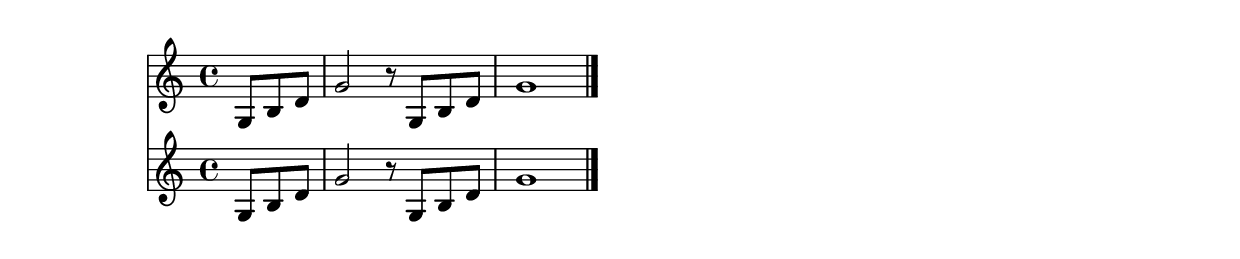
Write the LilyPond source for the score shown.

\version "2.19.22"

\header {
  texidoc = "@code{make-relative} has to copy its argument expressions
in case the generated music expression is getting copied and modified.

The code here defines a @code{\\reltranspose} function working inside
of @code{\\relative} and uses it.  Both staves should appear
identical."
}

\layout {
  ragged-right = ##t
}

reltranspose =
#(define-music-function (from to music)
  (ly:pitch? ly:pitch? ly:music?)
  (make-relative (music) music
   #{ \transpose #from #to $music #}))

mus =
\reltranspose c g {
  \partial 4. c8 e g |
  c2 r8 c, e g c1 | \bar "|."
}

<<
  \new Staff \relative \mus
  \new Staff \relative \mus
>>
